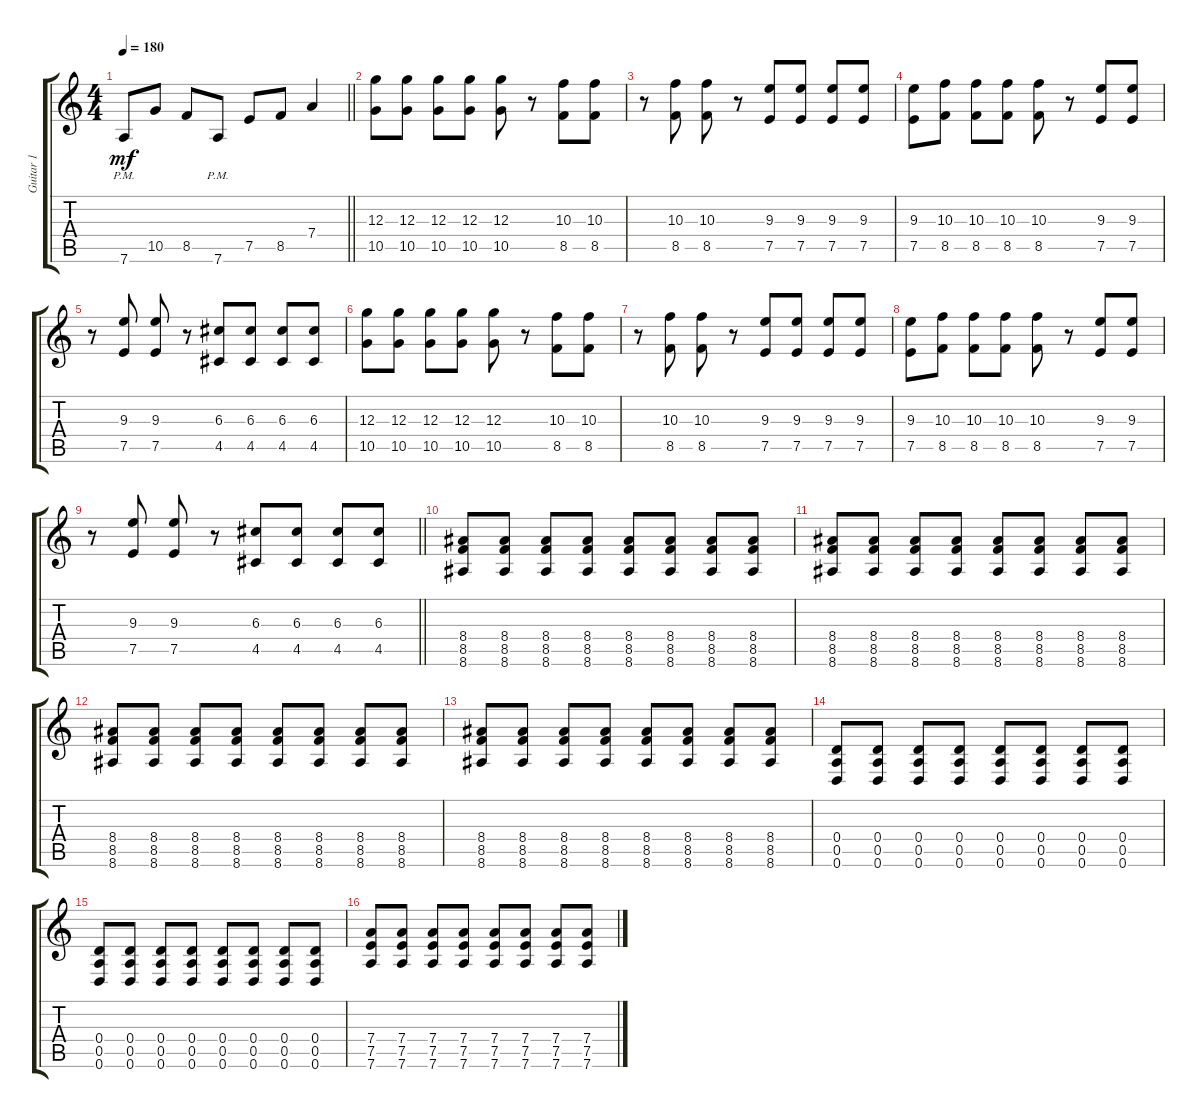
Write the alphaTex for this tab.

\track ("Guitar 1" "Guitar 1") {instrument distortionguitar}
\staff {score tabs}
\tuning (E4 B3 G3 D3 A2 D2) {hide}
\ts (4 4)
\tempo 180
\clef g2
\barLineRight lightlight
\ks c
7.6{pm}.8{dy mf} 10.5.8 8.5.8 7.6{pm}.8 7.5.8 8.5.8 7.4.4 |
\section ("" "")
(12.3 10.5).8 (12.3 10.5).8 (12.3 10.5).8 (12.3 10.5).8 (12.3 10.5).8 r.8 (10.3 8.5).8 (10.3 8.5).8 |
r.8 (10.3 8.5).8 (10.3 8.5).8 r.8 (9.3 7.5).8 (9.3 7.5).8 (9.3 7.5).8 (9.3 7.5).8 |
(9.3 7.5).8 (10.3 8.5).8 (10.3 8.5).8 (10.3 8.5).8 (10.3 8.5).8 r.8 (9.3 7.5).8 (9.3 7.5).8 |
r.8 (9.3 7.5).8 (9.3 7.5).8 r.8 (6.3 4.5).8 (6.3 4.5).8 (6.3 4.5).8 (6.3 4.5).8 |
(12.3 10.5).8 (12.3 10.5).8 (12.3 10.5).8 (12.3 10.5).8 (12.3 10.5).8 r.8 (10.3 8.5).8 (10.3 8.5).8 |
r.8 (10.3 8.5).8 (10.3 8.5).8 r.8 (9.3 7.5).8 (9.3 7.5).8 (9.3 7.5).8 (9.3 7.5).8 |
(9.3 7.5).8 (10.3 8.5).8 (10.3 8.5).8 (10.3 8.5).8 (10.3 8.5).8 r.8 (9.3 7.5).8 (9.3 7.5).8 |
\barLineRight lightlight
r.8 (9.3 7.5).8 (9.3 7.5).8 r.8 (6.3 4.5).8 (6.3 4.5).8 (6.3 4.5).8 (6.3 4.5).8 |
\section ("" "")
(8.4 8.5 8.6).8 (8.4 8.5 8.6).8 (8.4 8.5 8.6).8 (8.4 8.5 8.6).8 (8.4 8.5 8.6).8 (8.4 8.5 8.6).8 (8.4 8.5 8.6).8 (8.4 8.5 8.6).8 |
(8.4 8.5 8.6).8 (8.4 8.5 8.6).8 (8.4 8.5 8.6).8 (8.4 8.5 8.6).8 (8.4 8.5 8.6).8 (8.4 8.5 8.6).8 (8.4 8.5 8.6).8 (8.4 8.5 8.6).8 |
(8.4 8.5 8.6).8 (8.4 8.5 8.6).8 (8.4 8.5 8.6).8 (8.4 8.5 8.6).8 (8.4 8.5 8.6).8 (8.4 8.5 8.6).8 (8.4 8.5 8.6).8 (8.4 8.5 8.6).8 |
(8.4 8.5 8.6).8 (8.4 8.5 8.6).8 (8.4 8.5 8.6).8 (8.4 8.5 8.6).8 (8.4 8.5 8.6).8 (8.4 8.5 8.6).8 (8.4 8.5 8.6).8 (8.4 8.5 8.6).8 |
(0.4 0.5 0.6).8 (0.4 0.5 0.6).8 (0.4 0.5 0.6).8 (0.4 0.5 0.6).8 (0.4 0.5 0.6).8 (0.4 0.5 0.6).8 (0.4 0.5 0.6).8 (0.4 0.5 0.6).8 |
(0.4 0.5 0.6).8 (0.4 0.5 0.6).8 (0.4 0.5 0.6).8 (0.4 0.5 0.6).8 (0.4 0.5 0.6).8 (0.4 0.5 0.6).8 (0.4 0.5 0.6).8 (0.4 0.5 0.6).8 |
(7.4 7.5 7.6).8 (7.4 7.5 7.6).8 (7.4 7.5 7.6).8 (7.4 7.5 7.6).8 (7.4 7.5 7.6).8 (7.4 7.5 7.6).8 (7.4 7.5 7.6).8 (7.4 7.5 7.6).8
